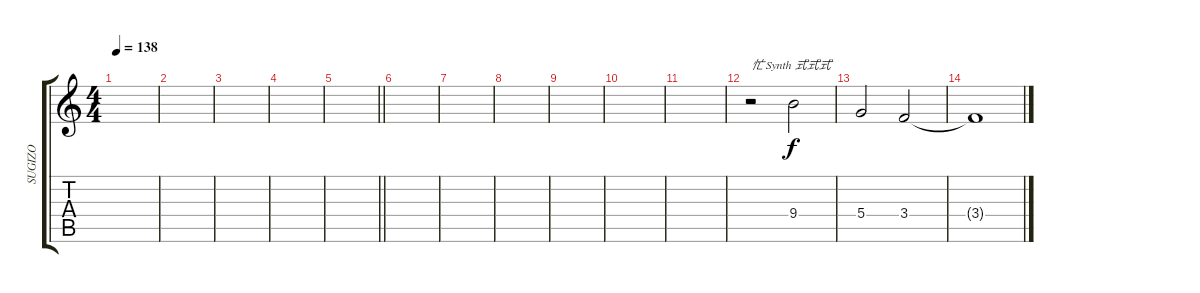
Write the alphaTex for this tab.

\track ("SUGIZO" "SUGIZO") {instrument distortionguitar}
\staff {score tabs}
\tuning (E4 B3 G3 D3 A2 E2) {hide}
\ts (4 4)
\tempo 138
\clef g2
\ks c
|
|
|
|
\barLineRight lightlight
|
|
|
|
|
|
|
r.2{txt "忙 Synth 式式式"} 9.4.2{instrument synthstrings1} |
5.4.2 3.4.2 |
3.4{t}.1
